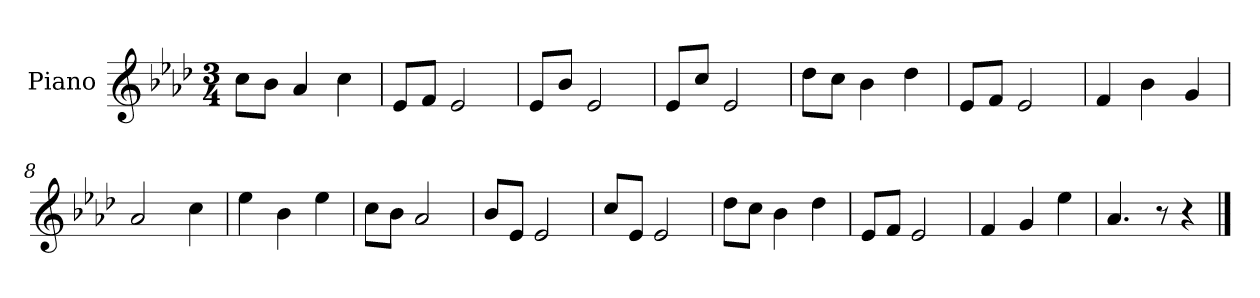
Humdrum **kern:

**kern
*part1
*staff1
*I"Piano
*I'Pno
*clefG2
*k[b-e-a-d-]
*A-:
*M3/4
=1
8cc\L
8b-\J
4a-/
4cc\
=2
8e-/L
8f/J
2e-/
=3
8e-/L
8b-/J
2e-/
=4
8e-/L
8cc/J
2e-/
=5
8dd-\L
8cc\J
4b-\
4dd-\
=6
8e-/L
8f/J
2e-/
=7
4f/
4b-\
4g/
=8
2a-/
4cc\
=9
4ee-\
4b-\
4ee-\
=10
8cc\L
8b-\J
2a-/
=11
8b-/L
8e-/J
2e-/
=12
8cc/L
8e-/J
2e-/
=13
8dd-\L
8cc\J
4b-\
4dd-\
=14
8e-/L
8f/J
2e-/
=15
4f/
4g/
4ee-\
=16
4.a-/
8r
4r
==
*-
